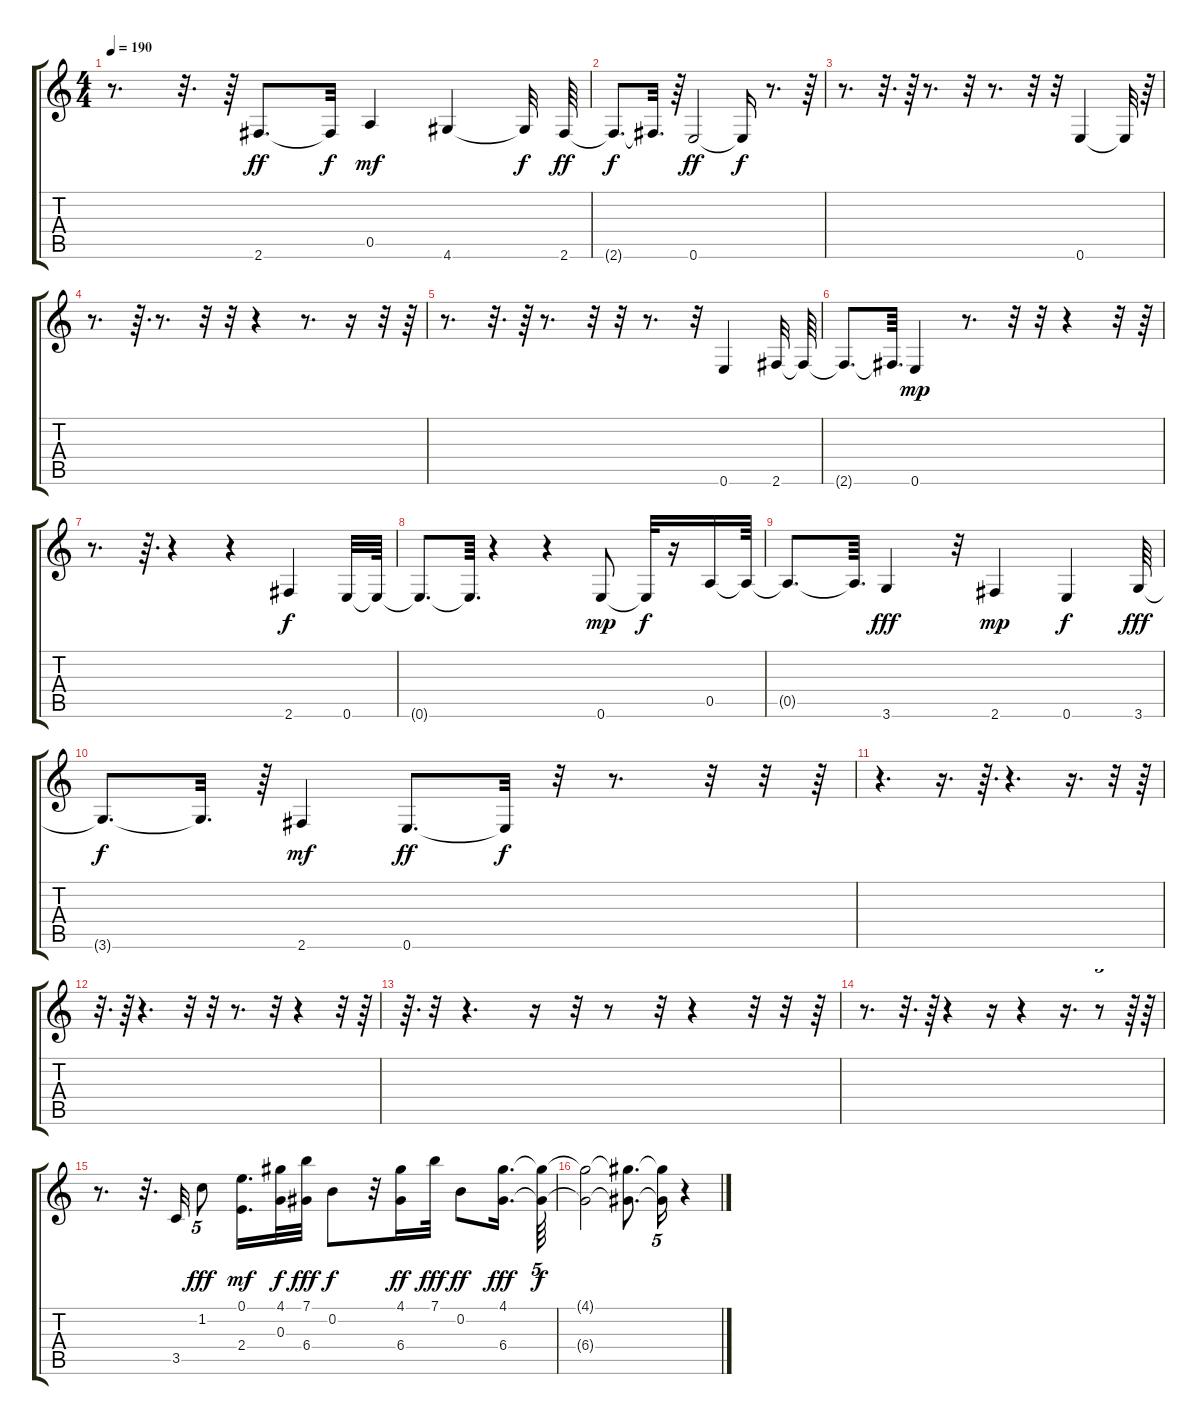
\track "" {instrument electricguitarjazz}
\staff {score tabs}
\tuning (E4 B3 G3 D3 A2 E2) {hide}
\ts (4 4)
\tempo 190
\clef g2
\ks c
r.8{d dy f} r.32{d} r.64 2.6.8{d dy ff} 2.6{t}.32{dy f} 0.5.4{dy mf} 4.6.4 4.6{t}.32{dy f} 2.6.64{dy ff} |
2.6{t}.8{d dy f} 2.6{t}.32{d} r.64 0.6.2{dy ff} 0.6{t}.16{dy f} r.8{d} r.64 |
r.8{d} r.32{d} r.64 r.8{d} r.32 r.8{d} r.32 r.32 0.6.4 0.6{t}.32 r.64 |
r.8{d} r.64{d} r.8{d} r.32 r.32 r.4 r.8{d} r.16 r.32 r.64 |
r.8{d} r.32{d} r.64 r.8{d} r.32 r.32 r.8{d} r.32 0.6.4 2.6.32 2.6{t}.64 |
2.6{t}.8{d} 2.6{t}.64{d} 0.6.4{dy mp} r.8{d} r.32 r.32 r.4 r.32 r.64 |
r.8{d} r.64{d} r.4 r.4 2.6.4{dy f} 0.6.32 0.6{t}.64 |
0.6{t}.8{d} 0.6{t}.64{d} r.4 r.4 0.6.8{dy mp} 0.6{t}.32{dy f} r.16 0.5.16 0.5{t}.64 |
0.5{t}.8{d} 0.5{t}.64{d} 3.6.4{dy fff} r.32 2.6.4{dy mp} 0.6.4{dy f} 3.6.64{dy fff} |
3.6{t}.8{d dy f} 3.6{t}.32{d} r.64 2.6.4{dy mf} 0.6.8{d dy ff} 0.6{t}.32{dy f} r.32 r.8{d} r.32 r.32 r.64 |
r.4{d} r.16{d} r.64{d} r.4{d} r.16{d} r.32 r.64 |
r.32{d} r.64 r.4{d} r.32 r.32 r.8{d} r.32 r.4 r.32 r.64 |
r.64{d} r.32 r.4{d} r.16 r.32 r.8 r.32 r.4 r.32 r.32 r.64 |
r.8{d} r.32{d} r.64 r.4 r.16 r.4 r.16{d} r.8{tu (3 2)} r.64 r.64 |
r.8{d} r.32{d} 3.5.32 1.2.8{tu (5 4) dy fff} (0.1 2.4).16{d dy mf} (4.1 0.3).32{dy f} (7.1 6.4).32{dy fff} 0.2.8{dy f} r.32 (4.1 6.4).16{dy ff} 7.1.32{dy fff} 0.2.8{dy ff} (4.1 6.4).16{d dy fff} (4.1{t} 6.4{t}).64{tu (5 4) dy f} |
(4.1{t} 6.4{t}).2 (4.1{t} 6.4{t}).8{d} (4.1{t} 6.4{t}).16{tu (5 4)} r.4
